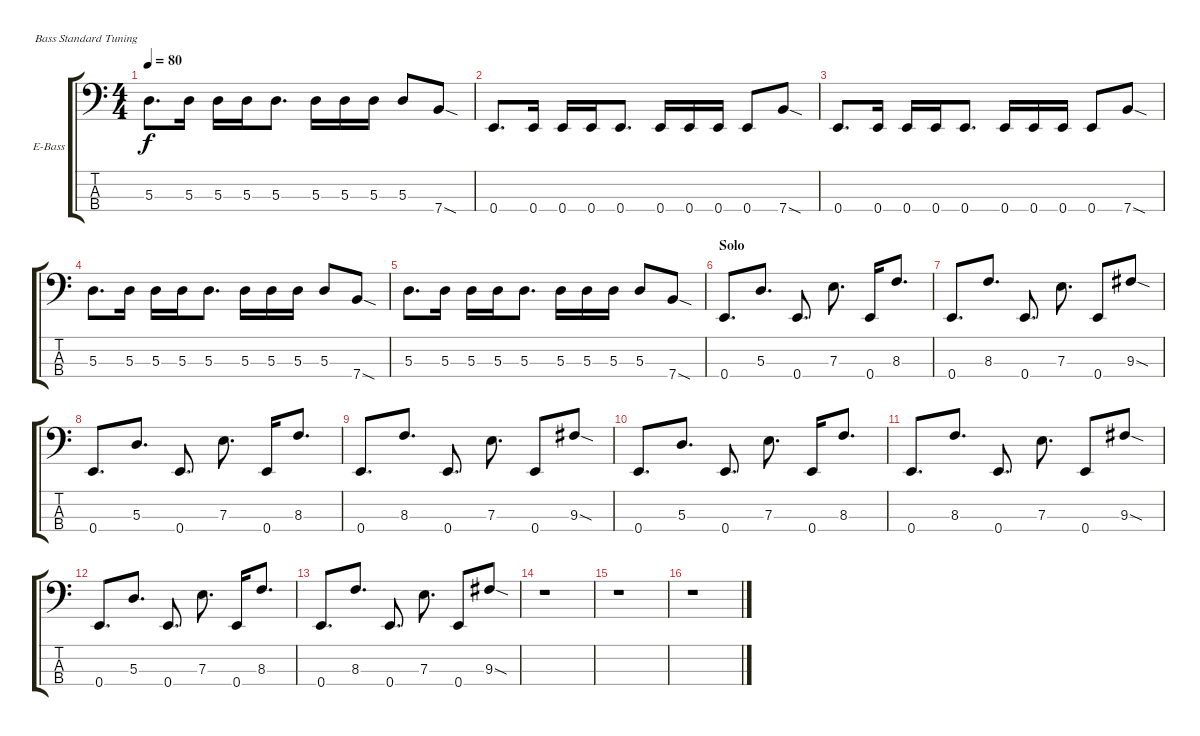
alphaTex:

\defaultSystemsLayout 4
\bracketExtendMode groupsimilarinstruments
\firstSystemTrackNameOrientation horizontal
\otherSystemsTrackNameOrientation horizontal
\track ("Dave Ellefson" "E-Bass") {instrument electricbassfinger}
\staff {score tabs}
\tuning (G2 D2 A1 E1)
\ts (4 4)
\tempo 80
\clef f4
\scale
0.333333
\ks c
5.3.8{d dy f} 5.3.16 5.3.16 5.3.16 5.3.8{d} 5.3.16 5.3.16 5.3.16 5.3.8 7.4{sod}.8 |
\scale
0.333333 0.4.8{d} 0.4.16 0.4.16 0.4.16 0.4.8{d} 0.4.16 0.4.16 0.4.16 0.4.8 7.4{sod}.8 |
\scale
0.333333 0.4.8{d} 0.4.16 0.4.16 0.4.16 0.4.8{d} 0.4.16 0.4.16 0.4.16 0.4.8 7.4{sod}.8 |
\scale
0.333333 5.3.8{d} 5.3.16 5.3.16 5.3.16 5.3.8{d} 5.3.16 5.3.16 5.3.16 5.3.8 7.4{sod}.8 |
\scale
0.333333 5.3.8{d} 5.3.16 5.3.16 5.3.16 5.3.8{d} 5.3.16 5.3.16 5.3.16 5.3.8 7.4{sod}.8 |
\section ("" "Solo")
\scale
0.333333 0.4.8{d} 5.3.8{d} 0.4.8{d} 7.3.8{d} 0.4.16 8.3.8{d} |
\scale
0.333333 0.4.8{d} 8.3.8{d} 0.4.8{d} 7.3.8{d} 0.4.8 9.3{sod}.8 |
\scale
0.333333 0.4.8{d} 5.3.8{d} 0.4.8{d} 7.3.8{d} 0.4.16 8.3.8{d} |
\scale
0.333333 0.4.8{d} 8.3.8{d} 0.4.8{d} 7.3.8{d} 0.4.8 9.3{sod}.8 |
\scale
0.333333 0.4.8{d} 5.3.8{d} 0.4.8{d} 7.3.8{d} 0.4.16 8.3.8{d} |
\scale
0.333333 0.4.8{d} 8.3.8{d} 0.4.8{d} 7.3.8{d} 0.4.8 9.3{sod}.8 |
\scale
0.333333 0.4.8{d} 5.3.8{d} 0.4.8{d} 7.3.8{d} 0.4.16 8.3.8{d} |
\scale
0.333333 0.4.8{d} 8.3.8{d} 0.4.8{d} 7.3.8{d} 0.4.8 9.3{sod}.8 |
\scale
0.333333 r.1 |
\scale
0.333333 r.1 |
\scale
0.333333 r.1
